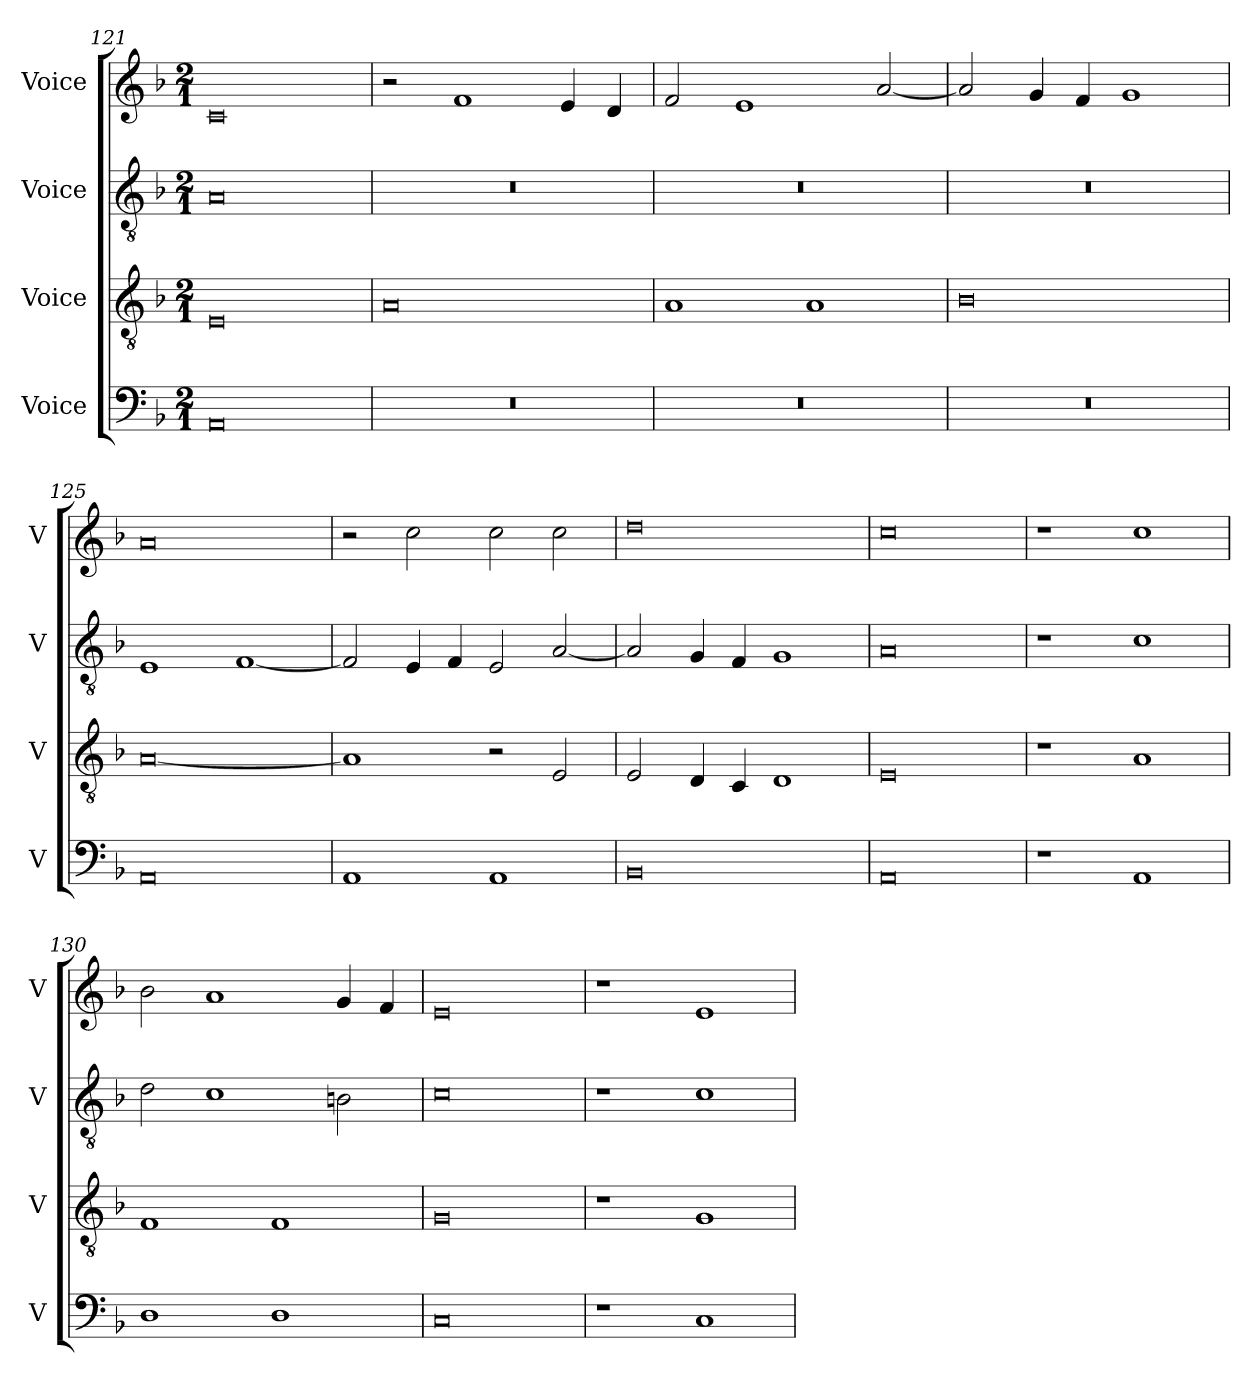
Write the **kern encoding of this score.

**kern	**kern	**kern	**kern
*part4	*part3	*part2	*part1
*staff4	*staff3	*staff2	*staff1
*I"Voice	*I"Voice	*I"Voice	*I"Voice
*I'V	*I'V	*I'V	*I'V
*clefF4	*clefGv2	*clefGv2	*clefG2
*k[b-]	*k[b-]	*k[b-]	*k[b-]
*M2/1	*M2/1	*M2/1	*M2/1
=121	=121	=121	=121
0AA	0E	0A	0c
=122	=122	=122	=122
0r	0A	0r	2r
.	.	.	1f
.	.	.	4e/
.	.	.	4d/
!!LO:LB:g=z
=123	=123	=123	=123
0r	1A	0r	2f/
.	.	.	1e
.	1A	.	.
.	.	.	[2a/
=124	=124	=124	=124
0r	0B-	0r	2a/]
.	.	.	4g/
.	.	.	4f/
.	.	.	1g
=125	=125	=125	=125
0AA	[0A	1E	0a
.	.	[1F	.
=126	=126	=126	=126
1AA	1A]	2F/]	2r
.	.	4E/	2cc\
.	.	4F/	.
1AA	2r	2E/	2cc\
.	2E/	[2A/	2cc\
!!LO:PB:g=z
=127	=127	=127	=127
0BB-	2E/	2A/]	0dd
.	4D/	4G/	.
.	4C/	4F/	.
.	1D	1G	.
=128	=128	=128	=128
0AA	0E	0A	0cc
=129	=129	=129	=129
1r	1r	1r	1r
1AA	1A	1c	1cc
=130	=130	=130	=130
1D	1F	2d\	2b-\
.	.	1c	1a
1D	1F	.	.
.	.	2Bn\	4g/
.	.	.	4f/
=131	=131	=131	=131
0C	0G	0c	0e
!!LO:LB:g=z
=132	=132	=132	=132
1r	1r	1r	1r
1C	1G	1c	1e
=	=	=	=
*-	*-	*-	*-
